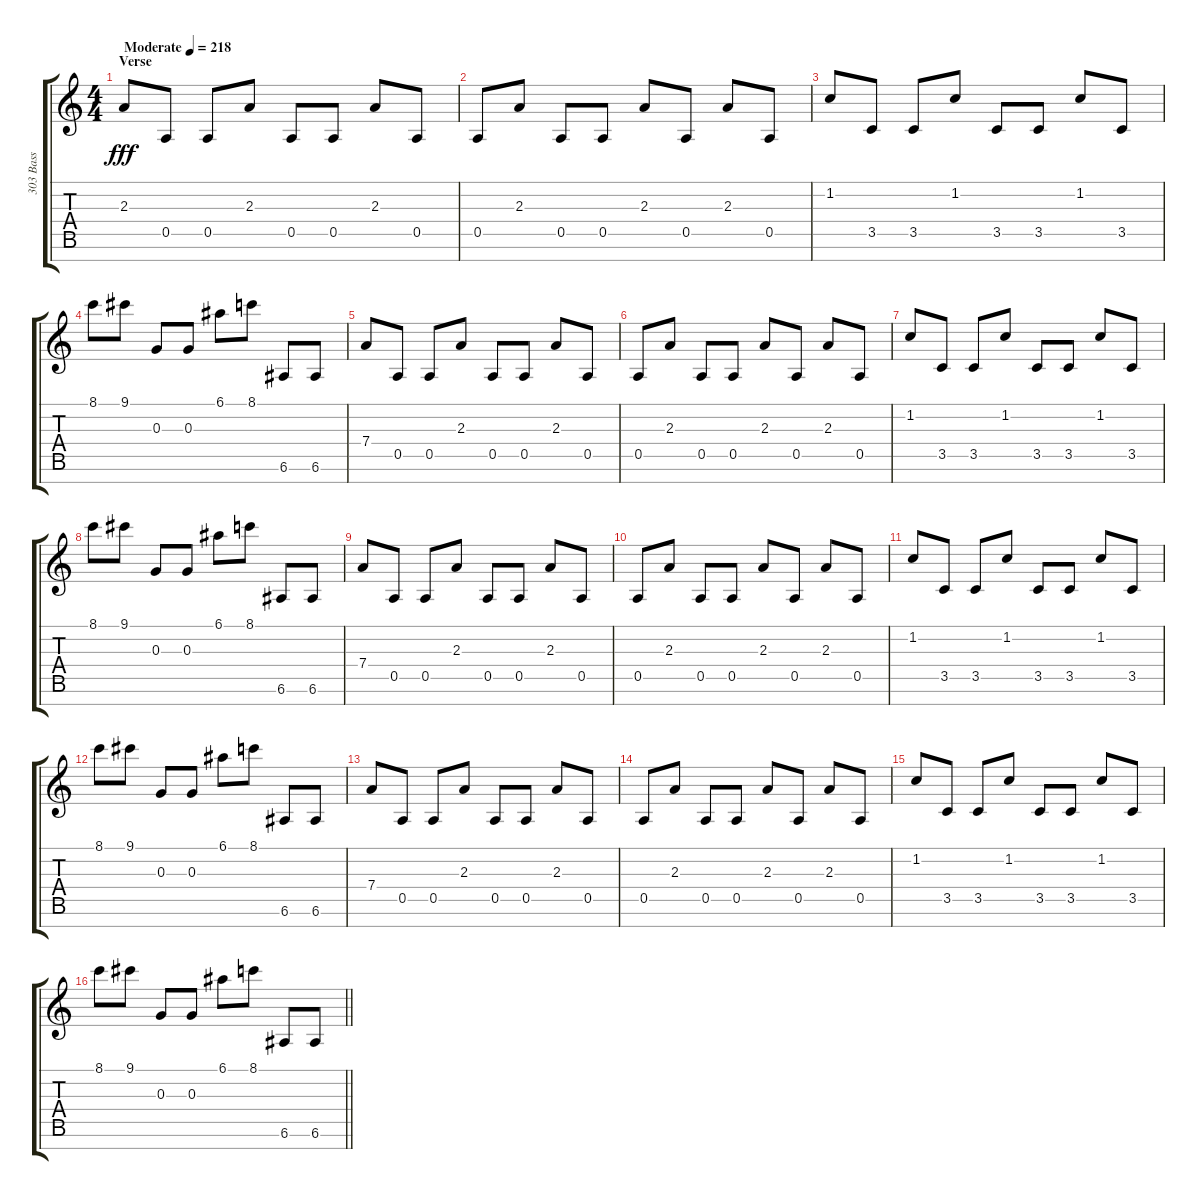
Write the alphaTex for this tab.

\track ("303 Bass" "303 Bass") {instrument synthbass1}
\staff {score tabs}
\tuning (E4 B3 G3 D3 A2 E2 B1) {hide}
\ts (4 4)
\section ("" "Verse")
\tempo (218 "Moderate")
\clef g2
\ks c
2.3.8{dy fff instrument synthbass1} 0.5.8 0.5.8 2.3.8 0.5.8 0.5.8 2.3.8 0.5.8 |
0.5.8 2.3.8 0.5.8 0.5.8 2.3.8 0.5.8 2.3.8 0.5.8 |
1.2.8 3.5.8 3.5.8 1.2.8 3.5.8 3.5.8 1.2.8 3.5.8 |
8.1.8 9.1.8 0.3.8 0.3.8 6.1.8 8.1.8 6.6.8 6.6.8 |
7.4.8 0.5.8 0.5.8 2.3.8 0.5.8 0.5.8 2.3.8 0.5.8 |
0.5.8 2.3.8 0.5.8 0.5.8 2.3.8 0.5.8 2.3.8 0.5.8 |
1.2.8 3.5.8 3.5.8 1.2.8 3.5.8 3.5.8 1.2.8 3.5.8 |
8.1.8 9.1.8 0.3.8 0.3.8 6.1.8 8.1.8 6.6.8 6.6.8 |
7.4.8 0.5.8 0.5.8 2.3.8 0.5.8 0.5.8 2.3.8 0.5.8 |
0.5.8 2.3.8 0.5.8 0.5.8 2.3.8 0.5.8 2.3.8 0.5.8 |
1.2.8 3.5.8 3.5.8 1.2.8 3.5.8 3.5.8 1.2.8 3.5.8 |
8.1.8 9.1.8 0.3.8 0.3.8 6.1.8 8.1.8 6.6.8 6.6.8 |
7.4.8 0.5.8 0.5.8 2.3.8 0.5.8 0.5.8 2.3.8 0.5.8 |
0.5.8 2.3.8 0.5.8 0.5.8 2.3.8 0.5.8 2.3.8 0.5.8 |
1.2.8 3.5.8 3.5.8 1.2.8 3.5.8 3.5.8 1.2.8 3.5.8 |
\barLineRight lightlight
8.1.8 9.1.8 0.3.8 0.3.8 6.1.8 8.1.8 6.6.8 6.6.8
